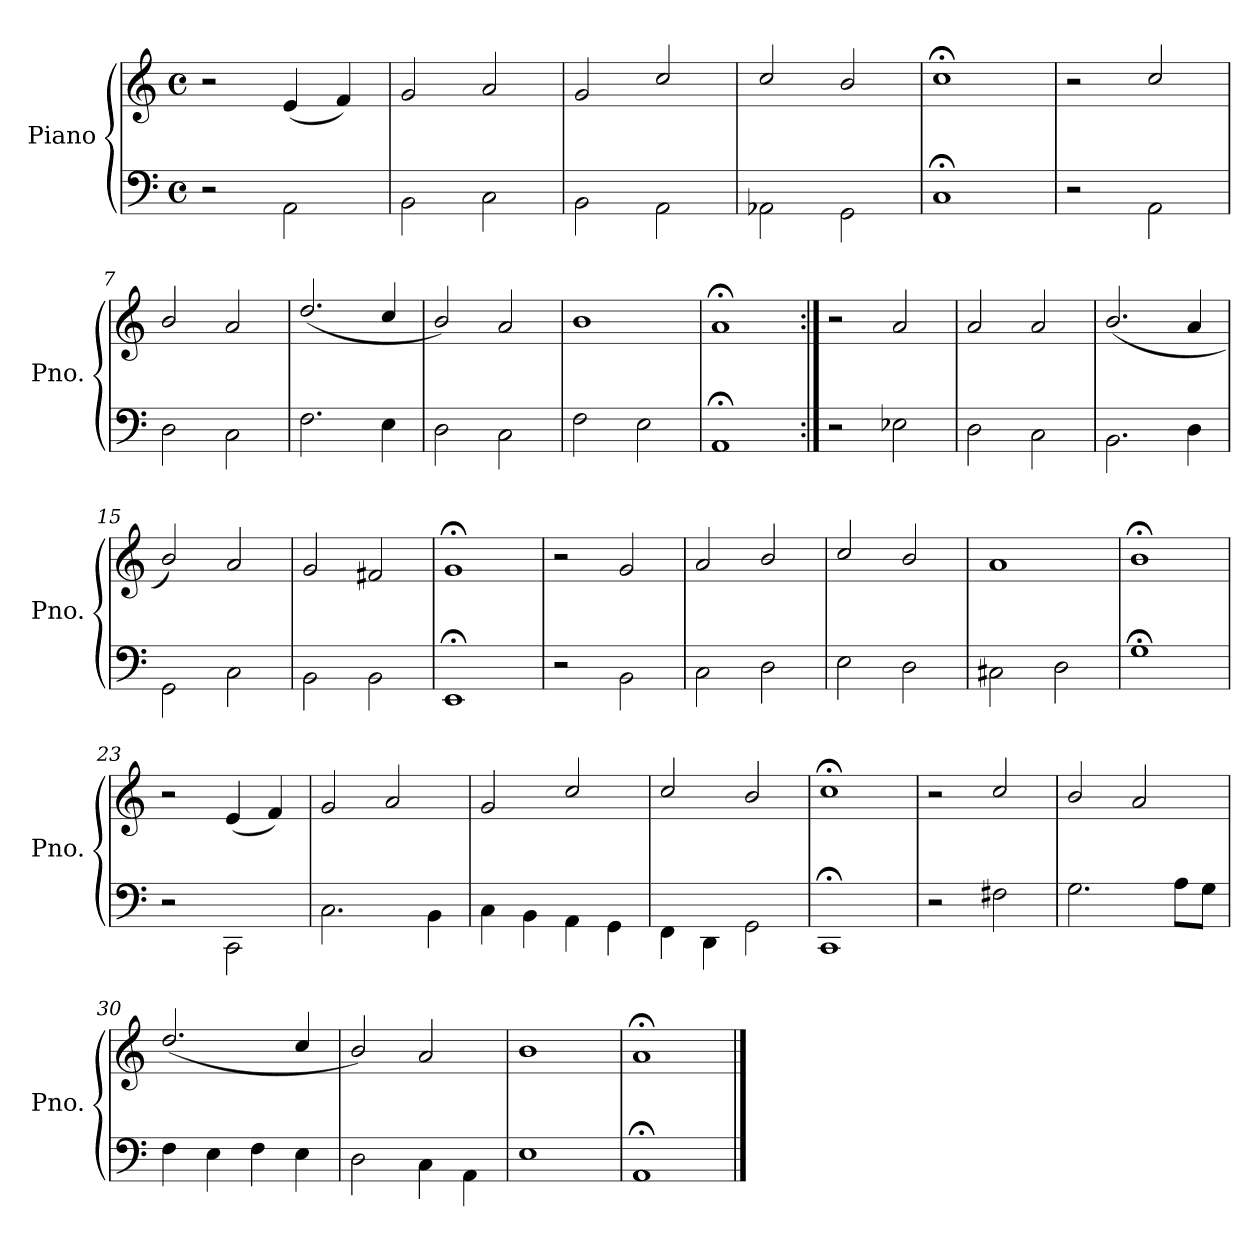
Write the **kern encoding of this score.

**kern	**kern
*part1	*part1
*staff2	*staff1
*I"Piano	*
*I'Pno.	*
*clefF4	*clefG2
*k[]	*k[]
*M4/4	*M4/4
*met(c)	*met(c)
=1	=1
2r	2r
2AA\	(4e/
.	4f/)
=2	=2
2BB\	2g/
2C\	2a/
=3	=3
2BB\	2g/
2AA\	2cc/
=4	=4
2AA-X\	2cc/
2GG\	2b/
=5	=5
1C;	1cc;<
=6	=6
2r	2r
2AA\	2cc/
=7	=7
2D\	2b/
2C\	2a/
=8	=8
2.F\	(2.dd/
4E\	4cc/
=9	=9
2D\	2b/)
2C\	2a/
=10	=10
2F\	1b
2E\	.
=11	=11
1AA;	1a;<
!!LO:LB:g=z
=12:|!	=12:|!
2r	2r
2E-X\	2a/
=13	=13
2D\	2a/
2C\	2a/
=14	=14
2.BB\	(2.b/
4D\	4a/
=15	=15
2GG\	2b/)
2C\	2a/
=16	=16
2BB\	2g/
2BB\	2f#X/
=17	=17
1EE;	1g;<
=18	=18
2r	2r
2BB\	2g/
=19	=19
2C\	2a/
2D\	2b/
=20	=20
2E\	2cc/
2D\	2b/
=21	=21
2C#X\	1a
2D\	.
=22	=22
1G;	1b;<
!!LO:PB:g=z
=23	=23
2r	2r
2CC\	(4e/
.	4f/)
=24	=24
2.C\	2g/
.	2a/
4BB\	.
=25	=25
4C\	2g/
4BB\	.
4AA\	2cc/
4GG\	.
=26	=26
4FF\	2cc/
4DD\	.
2GG\	2b/
=27	=27
1CC;	1cc;<
=28	=28
2r	2r
2F#X\	2cc/
=29	=29
2.G\	2b/
.	2a/
8A\L	.
8G\J	.
=30	=30
4F\	(2.dd/
4E\	.
4F\	.
4E\	4cc/
=31	=31
2D\	2b/)
4C\	2a/
4AA\	.
!!LO:LB:g=z
=32	=32
1E	1b
=33	=33
1AA;	1a;<
==	==
*-	*-
